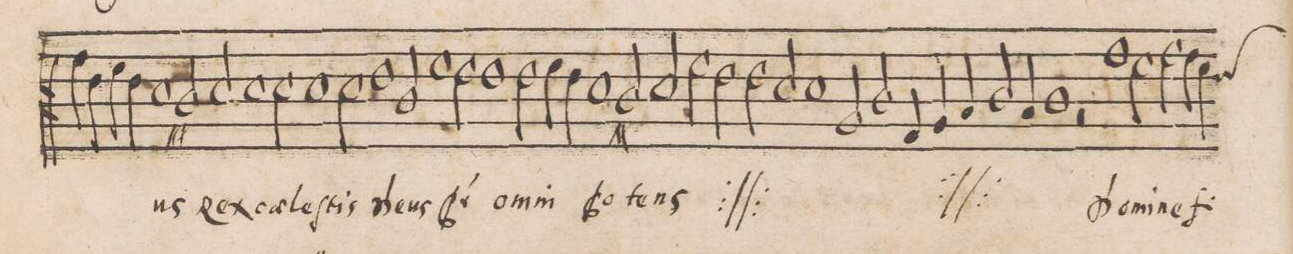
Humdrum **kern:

**kern	**text
*I"CANTVS	*
*clefC3	*
*k[]	*
*met(C|)	*
*M2/1	*
4g\	.
4e\	.
4f\	.
4e\	.
1d/	.
=50-	=50-
2c#X/	.
2d/	-us
1d/	Rex
=51-	=51-
2d\	c(ae)-
1d	-leſ-
=52-	=52-
2d\	-tis
1e	De-
2c/ny	-us
=53-	=53-
1f	P(a-
2e\	-te)r
1e\	om-
=54-	=54-
2e\	-ni-
4f\	.
4e\	.
1d/	-po-
=55-	=55-
2c#X/	.
2d/	-tens
*	*ij
2f\	om-
=56-	=56-
2e\	.
2e\	-ni-
2d/	-po-
1d/	-tens
=57-	=57-
2A/	om-
2c/ny	.
4G/	-ni-
4A/	.
=58-	=58-
4B/	-po-
2c/	.
4B/	.
1c	-tens
*	*Xij
=59-	=59-
2rA	.
1g	Do-
2f\	-mi-
=60-	=60-
2g\	-ne
4g\	fi-
*custos:e	*
4f\	.
*-	*-
